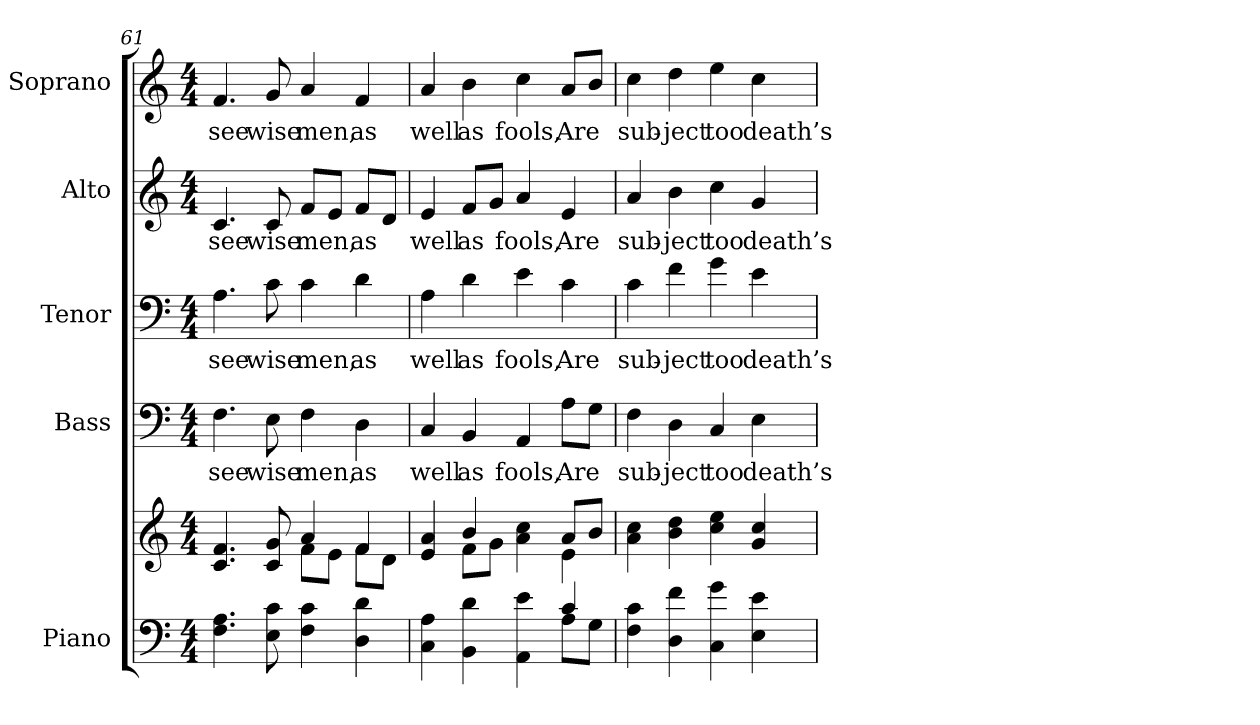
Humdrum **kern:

**kern	**kern	**kern	**text	**kern	**text	**kern	**text	**kern	**text
*part5	*part5	*part4	*part4	*part3	*part3	*part2	*part2	*part1	*part1
*staff6	*staff5	*staff4	*staff4	*staff3	*staff3	*staff2	*staff2	*staff1	*staff1
*I"Piano	*	*I"Bass	*	*I"Tenor	*	*I"Alto	*	*I"Soprano	*
*I'Pno.	*	*I'B.	*	*I'T.	*	*I'A.	*	*I'S.	*
*clefF4	*clefG2	*clefF4	*	*clefF4	*	*clefG2	*	*clefG2	*
*k[]	*k[]	*k[]	*	*k[]	*	*k[]	*	*k[]	*
*C:	*C:	*C:	*	*C:	*	*C:	*	*C:	*
*M4/4	*M4/4	*M4/4	*	*M4/4	*	*M4/4	*	*M4/4	*
=61	=61	=61	=61	=61	=61	=61	=61	=61	=61
*	*^	*	*	*	*	*	*	*	*
!	!	!	!	!LO:LY:b:color=#000000	!	!	!	!	!	!
!	!	!	!	!	!	!LO:LY:b:color=#000000	!	!	!	!
!	!	!	!	!	!	!	!	!LO:LY:b:color=#000000	!	!
!	!	!	!	!	!	!	!	!	!	!LO:LY:b:color=#000000
4.Fi\ 4.Ai	4.ci/ 4.fi	2ryy	4.Fi\	see	4.Ai\	see	4.ci/	see	4.fi/	see
!	!	!	!	!LO:LY:b:color=#000000	!	!	!	!	!	!
!	!	!	!	!	!	!LO:LY:b:color=#000000	!	!	!	!
!	!	!	!	!	!	!	!	!LO:LY:b:color=#000000	!	!
!	!	!	!	!	!	!	!	!	!	!LO:LY:b:color=#000000
8Ei\ 8ci	8ci/ 8gi	.	8Ei\	wise	8ci\	wise	8ci/	wise	8gi/	wise
!	!	!	!	!LO:LY:b:color=#000000	!	!	!	!	!	!
!	!	!	!	!	!	!LO:LY:b:color=#000000	!	!	!	!
!	!	!	!	!	!	!	!	!LO:LY:b:color=#000000	!	!
!	!	!	!	!	!	!	!	!	!	!LO:LY:b:color=#000000
4Fi\ 4ci	4ai/	8fi\L	4Fi\	men,	4ci\	men,	8fi/L	men,	4ai/	men,
.	.	8ei\J	.	.	.	.	8ei/J	.	.	.
!	!	!	!	!LO:LY:b:color=#000000	!	!	!	!	!	!
!	!	!	!	!	!	!LO:LY:b:color=#000000	!	!	!	!
!	!	!	!	!	!	!	!	!LO:LY:b:color=#000000	!	!
!	!	!	!	!	!	!	!	!	!	!LO:LY:b:color=#000000
4Di\ 4di	4fi/	8fi\L	4Di\	as	4di\	as	8fi/L	as	4fi/	as
.	.	8di\J	.	.	.	.	8di/J	.	.	.
=62	=62	=62	=62	=62	=62	=62	=62	=62	=62	=62
*^	*	*	*	*	*	*	*	*	*	*
!	!	!	!	!	!LO:LY:b:color=#000000	!	!	!	!	!	!
!	!	!	!	!	!	!	!LO:LY:b:color=#000000	!	!	!	!
!	!	!	!	!	!	!	!	!	!LO:LY:b:color=#000000	!	!
!	!	!	!	!	!	!	!	!	!	!	!LO:LY:b:color=#000000
4Ci\ 4Ai	2ryy	4ei/ 4ai	4ryy	4Ci/	well	4Ai\	well	4ei/	well	4ai/	well
!	!	!	!	!	!LO:LY:b:color=#000000	!	!	!	!	!	!
!	!	!	!	!	!	!	!LO:LY:b:color=#000000	!	!	!	!
!	!	!	!	!	!	!	!	!	!LO:LY:b:color=#000000	!	!
!	!	!	!	!	!	!	!	!	!	!	!LO:LY:b:color=#000000
4BBi\ 4di	.	4bi/	8fi\L	4BBi/	as	4di\	as	8fi/L	as	4bi\	as
.	.	.	8gi\J	.	.	.	.	8gi/J	.	.	.
!	!	!	!	!	!LO:LY:b:color=#000000	!	!	!	!	!	!
!	!	!	!	!	!	!	!LO:LY:b:color=#000000	!	!	!	!
!	!	!	!	!	!	!	!	!	!LO:LY:b:color=#000000	!	!
!	!	!	!	!	!	!	!	!	!	!	!LO:LY:b:color=#000000
4AAi\ 4ei	4ryy	4ai\ 4cci	4ryy	4AAi/	fools,	4ei\	fools,	4ai/	fools,	4cci\	fools,
!	!	!	!	!	!LO:LY:b:color=#000000	!	!	!	!	!	!
!	!	!	!	!	!	!	!LO:LY:b:color=#000000	!	!	!	!
!	!	!	!	!	!	!	!	!	!LO:LY:b:color=#000000	!	!
!	!	!	!	!	!	!	!	!	!	!	!LO:LY:b:color=#000000
4ci/	8Ai\L	8ai/L	4ei\	8Ai\L	Are	4ci\	Are	4ei/	Are	8ai/L	Are
.	8Gi\J	8bi/J	.	8Gi\J	.	.	.	.	.	8bi/J	.
*v	*v	*	*	*	*	*	*	*	*	*	*
*	*v	*v	*	*	*	*	*	*	*	*
=63	=63	=63	=63	=63	=63	=63	=63	=63	=63
*^	*	*	*	*	*	*	*	*	*
!	!	!	!	!LO:LY:b:color=#000000	!	!	!	!	!	!
*v	*v	*	*	*	*	*	*	*	*	*
*^	*	*	*	*	*	*	*	*	*
!	!	!	!	!	!	!LO:LY:b:color=#000000	!	!	!	!
*v	*v	*	*	*	*	*	*	*	*	*
*^	*	*	*	*	*	*	*	*	*
!	!	!	!	!	!	!	!	!LO:LY:b:color=#000000	!	!
*v	*v	*	*	*	*	*	*	*	*	*
*^	*	*	*	*	*	*	*	*	*
!	!	!	!	!	!	!	!	!	!	!LO:LY:b:color=#000000
*v	*v	*	*	*	*	*	*	*	*	*
4Fi\ 4ci	4ai\ 4cci	4Fi\	sub-	4ci\	sub-	4ai/	sub-	4cci\	sub-
!	!	!	!LO:LY:b:color=#000000	!	!	!	!	!	!
!	!	!	!	!	!LO:LY:b:color=#000000	!	!	!	!
!	!	!	!	!	!	!	!LO:LY:b:color=#000000	!	!
!	!	!	!	!	!	!	!	!	!LO:LY:b:color=#000000
4Di\ 4fi	4bi\ 4ddi	4Di\	-ject	4fi\	-ject	4bi\	-ject	4ddi\	-ject
!	!	!	!LO:LY:b:color=#000000	!	!	!	!	!	!
!	!	!	!	!	!LO:LY:b:color=#000000	!	!	!	!
!	!	!	!	!	!	!	!LO:LY:b:color=#000000	!	!
!	!	!	!	!	!	!	!	!	!LO:LY:b:color=#000000
4Ci\ 4gi	4cci\ 4eei	4Ci/	too	4gi\	too	4cci\	too	4eei\	too
!	!	!	!LO:LY:b:color=#000000	!	!	!	!	!	!
!	!	!	!	!	!LO:LY:b:color=#000000	!	!	!	!
!	!	!	!	!	!	!	!LO:LY:b:color=#000000	!	!
!	!	!	!	!	!	!	!	!	!LO:LY:b:color=#000000
4Ei\ 4ei	4gi/ 4cci	4Ei\	death’s	4ei\	death’s	4gi/	death’s	4cci\	death’s
=	=	=	=	=	=	=	=	=	=
*-	*-	*-	*-	*-	*-	*-	*-	*-	*-
